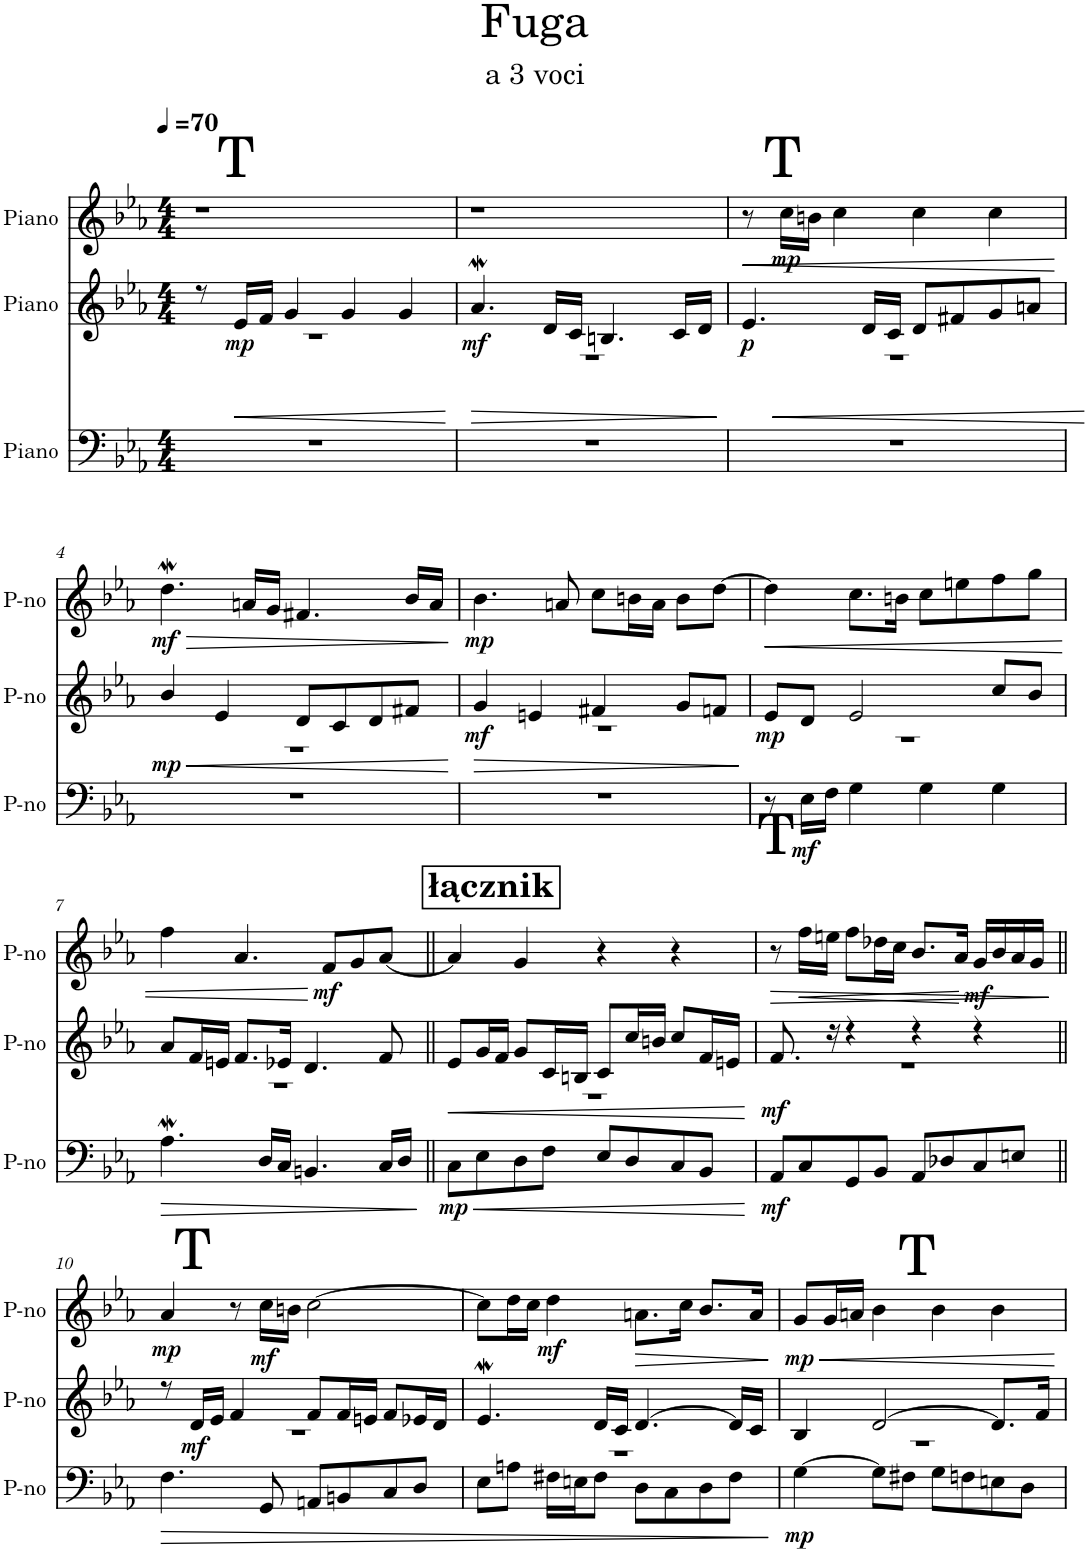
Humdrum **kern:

**kern	**dynam	**kern	**dynam	**kern	**dynam
*part3	*part3	*part2	*part2	*part1	*part1
*staff3	*staff3	*staff2	*staff2	*staff1	*staff1
*I"Piano	*	*I"Piano	*	*I"Piano	*
*I'P-no	*	*I'P-no	*	*I'P-no	*
*clefF4	*	*clefG2	*	*clefG2	*
*k[b-e-a-]	*	*k[b-e-a-]	*	*k[b-e-a-]	*
*M4/4	*	*M4/4	*	*M4/4	*
*MM70	*	*MM70	*	*MM70	*
=1	=1	=1	=1	=1	=1
*	*	*^	*	*^	*
1r	.	8r	1r	.	1r	8ryy	.
!	!	!	!	!	!	!LO:TX:a:t=T	!
!	!	!	!	!LO:HP:b	!	!	!
!	!	!	!	!LO:DY:n=1:b	!	!	!
.	.	16e-/LL	.	< mp	.	2..ryy	.
.	.	16f/JJ	.	.	.	.	.
.	.	4g/	.	.	.	.	.
.	.	4g/	.	.	.	.	.
.	.	4g/	.	.	.	.	.
*	*	*v	*v	*	*	*	*
.	.	.	[	.	.	.
=2	=2	=2	=2	=2	=2	=2
!	!	!	!LO:HP:b	!	!	!
*	*	*^	*	*	*	*
!	!	!	!	!LO:DY:n=1:b	!	!	!
*	*	*	*	*	*v	*v	*
1r	.	4.a-w/	1r	> mf	1r	.
.	.	16d/LL	.	.	.	.
.	.	16c/JJ	.	.	.	.
.	.	4.Bn/	.	.	.	.
.	.	16c/LL	.	.	.	.
.	.	16d/JJ	.	.	.	.
*	*	*v	*v	*	*	*
.	.	.	]	.	.
=3	=3	=3	=3	=3	=3
!	!	!	!LO:HP:b	!	!LO:HP:b
*	*	*^	*	*	*
!	!	!	!	!LO:DY:n=1:b	!	!
1r	.	4.e-/	1r	< p	8r	<
!	!	!	!	!	!LO:TX:a:t=T	!
!	!	!	!	!	!	!LO:DY:b
.	.	.	.	.	16cc\LL	mp
.	.	.	.	.	16bn\JJ	.
.	.	.	.	.	4cc\	.
.	.	16d/LL	.	.	.	.
.	.	16c/JJ	.	.	.	.
.	.	8d/L	.	.	4cc\	.
.	.	8f#X/	.	.	.	.
.	.	8g/	.	.	4cc\	.
.	.	8an/J	.	.	.	.
*	*	*v	*v	*	*	*
.	.	.	[	.	[
!!LO:LB:g=z
=4	=4	=4	=4	=4	=4
!	!	!	!LO:HP:b	!	!LO:HP:b
*	*	*^	*	*	*
!	!	!	!	!LO:DY:n=1:b	!	!LO:DY:n=1:b
1r	.	4b-/	1r	< mp	4.ddW\	> mf
.	.	4e-/	.	.	.	.
.	.	.	.	.	16an/LL	.
.	.	.	.	.	16g/JJ	.
.	.	8d/L	.	.	4.f#X/	.
.	.	8c/	.	.	.	.
.	.	8d/	.	.	.	.
.	.	8f#X/J	.	.	16b-/LL	.
.	.	.	.	.	16a/JJ	.
*	*	*v	*v	*	*	*
.	.	.	[	.	]
=5	=5	=5	=5	=5	=5
!	!	!	!LO:HP:b	!	!
*	*	*^	*	*	*
!	!	!	!	!LO:DY:n=1:b	!	!LO:DY:b
1r	.	4g/	1r	> mf	4.b-\	mp
.	.	4en/	.	.	.	.
.	.	.	.	.	8an/	.
.	.	4f#X/	.	.	8cc\L	.
.	.	.	.	.	16bn\L	.
.	.	.	.	.	16a\JJ	.
.	.	8g/L	.	.	8b\L	.
.	.	8fn/J	.	.	[8dd\J	.
*	*	*v	*v	*	*	*
.	.	.	]	.	.
=6	=6	=6	=6	=6	=6
*	*	*^	*	*	*
!	!	!	!	!LO:DY:b	!	!LO:HP:b
8r	.	8e-/L	1r	mp	4dd\]	<
!LO:TX:b:t=T	!	!	!	!	!	!
!	!LO:DY:b	!	!	!	!	!
16E-\LL	mf	8d/J	.	.	.	.
16F\JJ	.	.	.	.	.	.
4G\	.	2e-/	.	.	8.cc\L	.
.	.	.	.	.	16bn\Jk	.
4G\	.	.	.	.	8cc\L	.
.	.	.	.	.	8een\	.
4G\	.	8cc/L	.	.	8ff\	.
.	.	8b-/J	.	.	8gg\J	.
!!LO:LB:g=z
=7	=7	=7	=7	=7	=7	=7
!	!LO:HP:b	!	!	!	!	!
4.A-w\	>	8a-/L	1r	.	4ff\	.
.	.	16f/L	.	.	.	.
.	.	16en/JJ	.	.	.	.
.	.	8.f/L	.	.	4.a-/	.
16D/LL	.	.	.	.	.	.
16C/JJ	.	16e-X/Jk	.	.	.	.
4.BBn/	.	4.d/	.	.	.	.
!	!	!	!	!	!	!LO:DY:n=1:b
.	.	.	.	.	8f/L	[ mf
.	.	.	.	.	8g/	.
16C/LL	.	8f/	.	.	[8a-/J	.
16D/JJ	.	.	.	.	.	.
*	*	*v	*v	*	*	*
.	]	.	.	.	.
!!LO:REH:place=s1:a:B:cj:fs=16:t=łącznik
=8||	=8||	=8||	=8||	=8||	=8||
!	!LO:HP:b	!	!LO:HP:b	!	!
*	*	*^	*	*	*
!	!LO:DY:n=1:b	!	!	!	!	!
8C\L	< mp	8e-/L	1r	<	4a-/]	.
8E-\	.	16g/L	.	.	.	.
.	.	16f/JJ	.	.	.	.
8D\	.	8g/L	.	.	4g/	.
8F\J	.	16c/L	.	.	.	.
.	.	16Bn/JJ	.	.	.	.
8E-/L	.	8c/L	.	.	4r	.
8D/	.	16cc/L	.	.	.	.
.	.	16bn/JJ	.	.	.	.
8C/	.	8cc/L	.	.	4r	.
8BB-/J	.	16f/L	.	.	.	.
.	.	16en/JJ	.	.	.	.
*	*	*v	*v	*	*	*
.	[	.	[	.	.
=9	=9	=9	=9	=9	=9
*	*	*^	*	*	*
!	!LO:DY:b	!	!	!LO:DY:b	!	!LO:HP:b
8AA-/L	mf	8.f/	1r	mf	8r	>
!	!	!	!	!	!	!LO:HP:b
8C/	.	.	.	.	16ff\LL	<
.	.	16r	.	.	16een\JJ	.
8GG/	.	4r	.	.	8ff\L	.
8BB-/J	.	.	.	.	16dd-X\L	.
.	.	.	.	.	16cc\JJ	.
8AA-/L	.	4r	.	.	8.b-/L	.
8D-X/	.	.	.	.	.	.
.	.	.	.	.	16a-/Jk	.
!	!	!	!	!	!	!LO:DY:n=1:b
8C/	.	4r	.	.	16g/LL	[ mf
.	.	.	.	.	16b-/	.
8En/J	.	.	.	.	16a-/	.
.	.	.	.	.	16g/JJ	.
*	*	*v	*v	*	*	*
.	.	.	.	.	]
!!LO:LB:g=z
=10||	=10||	=10||	=10||	=10||	=10||
!	!LO:HP:b	!	!	!	!LO:DY:b
*	*	*^	*	*^	*
4.F\	>	8r	1r	.	4a-/	8ryy	mp
!	!	!	!	!	!	!LO:TX:a:t=T	!
!	!	!	!	!LO:DY:b	!	!	!
.	.	16d/LL	.	mf	.	2..ryy	.
.	.	16e-/JJ	.	.	.	.	.
.	.	4f/	.	.	8r	.	.
!	!	!	!	!	!	!	!LO:DY:b
8GG/	.	.	.	.	16cc\LL	.	mf
.	.	.	.	.	16bn\JJ	.	.
8AAn/L	.	8f/L	.	.	[2cc\	.	.
8BBn/	.	16f/L	.	.	.	.	.
.	.	16en/JJ	.	.	.	.	.
8C/	.	8f/L	.	.	.	.	.
8D/J	.	16e-X/L	.	.	.	.	.
.	.	16d/JJ	.	.	.	.	.
*	*	*	*	*	*v	*v	*
=11	=11	=11	=11	=11	=11	=11
8E-\L	.	4.e-w/	1r	.	8cc\L]	.
8An\J	.	.	.	.	16dd\L	.
.	.	.	.	.	16cc\JJ	.
!	!	!	!	!	!	!LO:DY:b
16F#X\LL	.	.	.	.	4dd\	mf
16En\J	.	.	.	.	.	.
8F#\J	.	16d/LL	.	.	.	.
.	.	16c/JJ	.	.	.	.
!	!	!	!	!	!	!LO:HP:b
8D\L	.	[4.d/	.	.	8.an\L	>
8C\	.	.	.	.	.	.
.	.	.	.	.	16cc\Jk	.
8D\	.	.	.	.	8.b-/L	.
8F#\J	.	16d/LL]	.	.	.	.
.	.	16c/JJ	.	.	16a/Jk	.
*	*	*v	*v	*	*	*
.	]	.	.	.	]
=12	=12	=12	=12	=12	=12
*	*	*^	*	*	*
!	!LO:DY:b	!	!	!	!	!LO:HP:b
!	!	!	!	!	!	!LO:DY:n=1:b
[4G\	mp	4B-/	1r	.	8g/L	< mp
.	.	.	.	.	16g/L	.
.	.	.	.	.	16an/JJ	.
!	!	!	!	!	!LO:TX:a:t=T	!
8G\L]	.	[2d/	.	.	4b-\	.
8F#X\J	.	.	.	.	.	.
8G\L	.	.	.	.	4b-\	.
8Fn\	.	.	.	.	.	.
8En\	.	8.d/L]	.	.	4b-\	.
8D\J	.	.	.	.	.	.
.	.	16f/Jk	.	.	.	.
*	*	*v	*v	*	*	*
.	.	.	.	.	[
=	=	=	=	=	=
*-	*-	*-	*-	*-	*-
